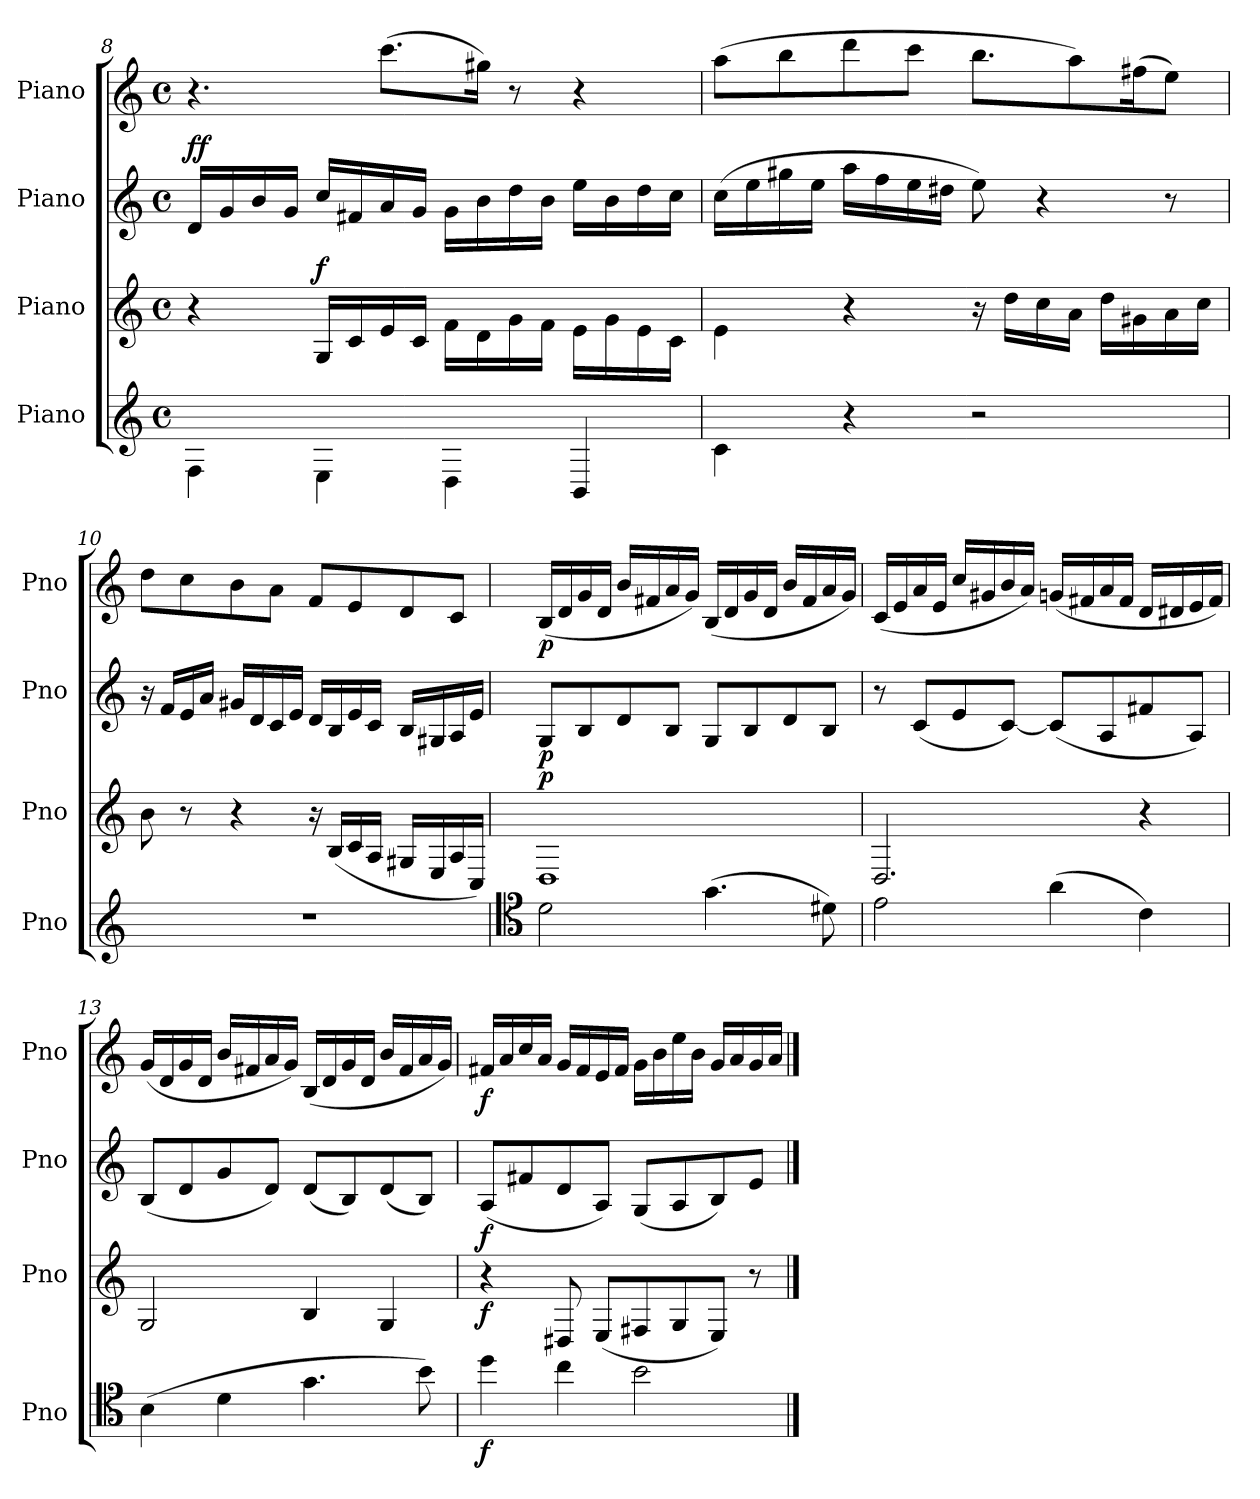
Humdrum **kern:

**kern	**dynam	**kern	**dynam	**kern	**dynam	**kern	**dynam
*part4	*part4	*part3	*part3	*part2	*part2	*part1	*part1
*staff4	*staff4	*staff3	*staff3	*staff2	*staff2	*staff1	*staff1
*I"Piano	*	*I"Piano	*	*I"Piano	*	*I"Piano	*
*I'Pno	*	*I'Pno	*	*I'Pno	*	*I'Pno	*
!!LO:LB:g=z
*clefG2	*	*clefG2	*	*clefG2	*	*clefG2	*
*k[]	*	*k[]	*	*k[]	*	*k[]	*
*M4/4	*	*M4/4	*	*M4/4	*	*M4/4	*
*met(c)	*	*met(c)	*	*met(c)	*	*met(c)	*
=8	=8	=8	=8	=8	=8	=8	=8
!	!	!	!	!	!LO:DY:a	!	!
!	!	!	!	!	!LO:DY:n=1:a	!	!
4F\	.	4r	.	16d/LL	f f	4.r	.
.	.	.	.	16g/	.	.	.
.	.	.	.	16b/	.	.	.
.	.	.	.	16g/JJ	.	.	.
!	!	!	!LO:DY:a	!	!	!	!
4E\	.	16G/LL	f	16cc/LL	.	.	.
.	.	16c/	.	16f#X/	.	.	.
.	.	16e/	.	16a/	.	(8.ccc\L	.
.	.	16c/JJ	.	16g/JJ	.	.	.
4D\	.	16f\LL	.	16g\LL	.	.	.
.	.	16d\	.	16b\	.	16gg#X\Jk)	.
.	.	16g\	.	16dd\	.	8r	.
.	.	16f\JJ	.	16b\JJ	.	.	.
4BB/	.	16e\LL	.	16ee\LL	.	4r	.
.	.	16g\	.	16b\	.	.	.
.	.	16e\	.	16dd\	.	.	.
.	.	16c\JJ	.	16cc\JJ	.	.	.
=9	=9	=9	=9	=9	=9	=9	=9
4c\	.	4e\	.	(16cc\LL	.	(8aa\L	.
.	.	.	.	16ee\	.	.	.
.	.	.	.	16gg#X\	.	8bb\	.
.	.	.	.	16ee\JJ	.	.	.
4r	.	4r	.	16aa\LL	.	8ddd\	.
.	.	.	.	16ff\	.	.	.
.	.	.	.	16ee\	.	8ccc\J	.
.	.	.	.	16dd#X\JJ	.	.	.
2r	.	16r	.	8ee\)	.	8.bb\L	.
.	.	16dd\LL	.	.	.	.	.
.	.	16cc\	.	4r	.	.	.
.	.	16a\JJ	.	.	.	8aa\)	.
.	.	16dd\LL	.	.	.	.	.
.	.	16g#X\	.	.	.	(16ff#X\K	.
.	.	16a\	.	8r	.	8ee\J)	.
.	.	16cc\JJ	.	.	.	.	.
=10	=10	=10	=10	=10	=10	=10	=10
1r	.	8b\	.	16r	.	8dd\L	.
.	.	.	.	16f/LL	.	.	.
.	.	8r	.	16e/	.	8cc\	.
.	.	.	.	16a/JJ	.	.	.
.	.	4r	.	16g#X/LL	.	8b\	.
.	.	.	.	16d/	.	.	.
.	.	.	.	16c/	.	8a\J	.
.	.	.	.	16e/JJ	.	.	.
.	.	16r	.	16d/LL	.	8f/L	.
.	.	(16B/LL	.	16B/	.	.	.
.	.	16c/	.	16e/	.	8e/	.
.	.	16A/JJ	.	16c/JJ	.	.	.
.	.	16G#X/LL	.	16B/LL	.	8d/	.
.	.	16E/	.	16G#X/	.	.	.
.	.	16A/	.	16A/	.	8c/J	.
.	.	16C/JJ)	.	16e/JJ	.	.	.
=11	=11	=11	=11	=11	=11	=11	=11
*clefC4	*	*	*	*	*	*	*
!	!	!	!LO:DY:a	!	!LO:DY:b	!	!LO:DY:b
2d\	.	1D	p	8G/L	p	(16B/LL	p
.	.	.	.	.	.	16d/	.
.	.	.	.	8B/	.	16g/	.
.	.	.	.	.	.	16d/JJ	.
.	.	.	.	8d/	.	16b/LL	.
.	.	.	.	.	.	16f#X/	.
.	.	.	.	8B/J	.	16a/	.
.	.	.	.	.	.	16g/JJ)	.
(4.g\	.	.	.	8G/L	.	(16B/LL	.
.	.	.	.	.	.	16d/	.
.	.	.	.	8B/	.	16g/	.
.	.	.	.	.	.	16d/JJ	.
.	.	.	.	8d/	.	16b/LL	.
.	.	.	.	.	.	16f#/	.
8d#X\)	.	.	.	8B/J	.	16a/	.
.	.	.	.	.	.	16g/JJ)	.
!!LO:LB:g=z
=12	=12	=12	=12	=12	=12	=12	=12
2e\	.	2.D/	.	8r	.	(16c/LL	.
.	.	.	.	.	.	16e/	.
.	.	.	.	(8c/L	.	16a/	.
.	.	.	.	.	.	16e/JJ	.
.	.	.	.	8e/	.	16cc/LL	.
.	.	.	.	.	.	16g#X/	.
.	.	.	.	[8c/J)	.	16b/	.
.	.	.	.	.	.	16a/JJ)	.
(4a\	.	.	.	(8c/L]	.	(16gn/LL	.
.	.	.	.	.	.	16f#X/	.
.	.	.	.	8A/	.	16a/	.
.	.	.	.	.	.	16f#/JJ	.
4c\)	.	4r	.	8f#X/	.	16d/LL	.
.	.	.	.	.	.	16d#X/	.
.	.	.	.	8A/J)	.	16e/	.
.	.	.	.	.	.	16f#/JJ)	.
=13	=13	=13	=13	=13	=13	=13	=13
(4B\	.	2G/	.	(8B/L	.	(16g/LL	.
.	.	.	.	.	.	16d/	.
.	.	.	.	8d/	.	16g/	.
.	.	.	.	.	.	16d/JJ	.
4d\	.	.	.	8g/	.	16b/LL	.
.	.	.	.	.	.	16f#X/	.
.	.	.	.	8d/J)	.	16a/	.
.	.	.	.	.	.	16g/JJ)	.
4.g\	.	4B/	.	(8d/L	.	(16B/LL	.
.	.	.	.	.	.	16d/	.
.	.	.	.	8B/)	.	16g/	.
.	.	.	.	.	.	16d/JJ	.
.	.	4G/	.	(8d/	.	16b/LL	.
.	.	.	.	.	.	16f#/	.
8b\)	.	.	.	8B/J)	.	16a/	.
.	.	.	.	.	.	16g/JJ)	.
=14	=14	=14	=14	=14	=14	=14	=14
!	!LO:DY:b	!	!LO:DY:b	!	!LO:DY:b	!	!LO:DY:b
4dd\	f	4r	f	(8A/L	f	16f#X/LL	f
.	.	.	.	.	.	16a/	.
.	.	.	.	8f#X/	.	16cc/	.
.	.	.	.	.	.	16a/JJ	.
4cc\	.	8D#X/	.	8d/	.	16g/LL	.
.	.	.	.	.	.	16f#/	.
.	.	(8E/L	.	8A/J)	.	16e/	.
.	.	.	.	.	.	16f#/JJ	.
2b\	.	8F#X/	.	(8G/L	.	16g\LL	.
.	.	.	.	.	.	16b\	.
.	.	8G/	.	8A/	.	16ee\	.
.	.	.	.	.	.	16b\JJ	.
.	.	8E/J)	.	8B/)	.	16g/LL	.
.	.	.	.	.	.	16a/	.
.	.	8r	.	8e/J	.	16g/	.
.	.	.	.	.	.	16a/JJ	.
==	==	==	==	==	==	==	==
*-	*-	*-	*-	*-	*-	*-	*-
